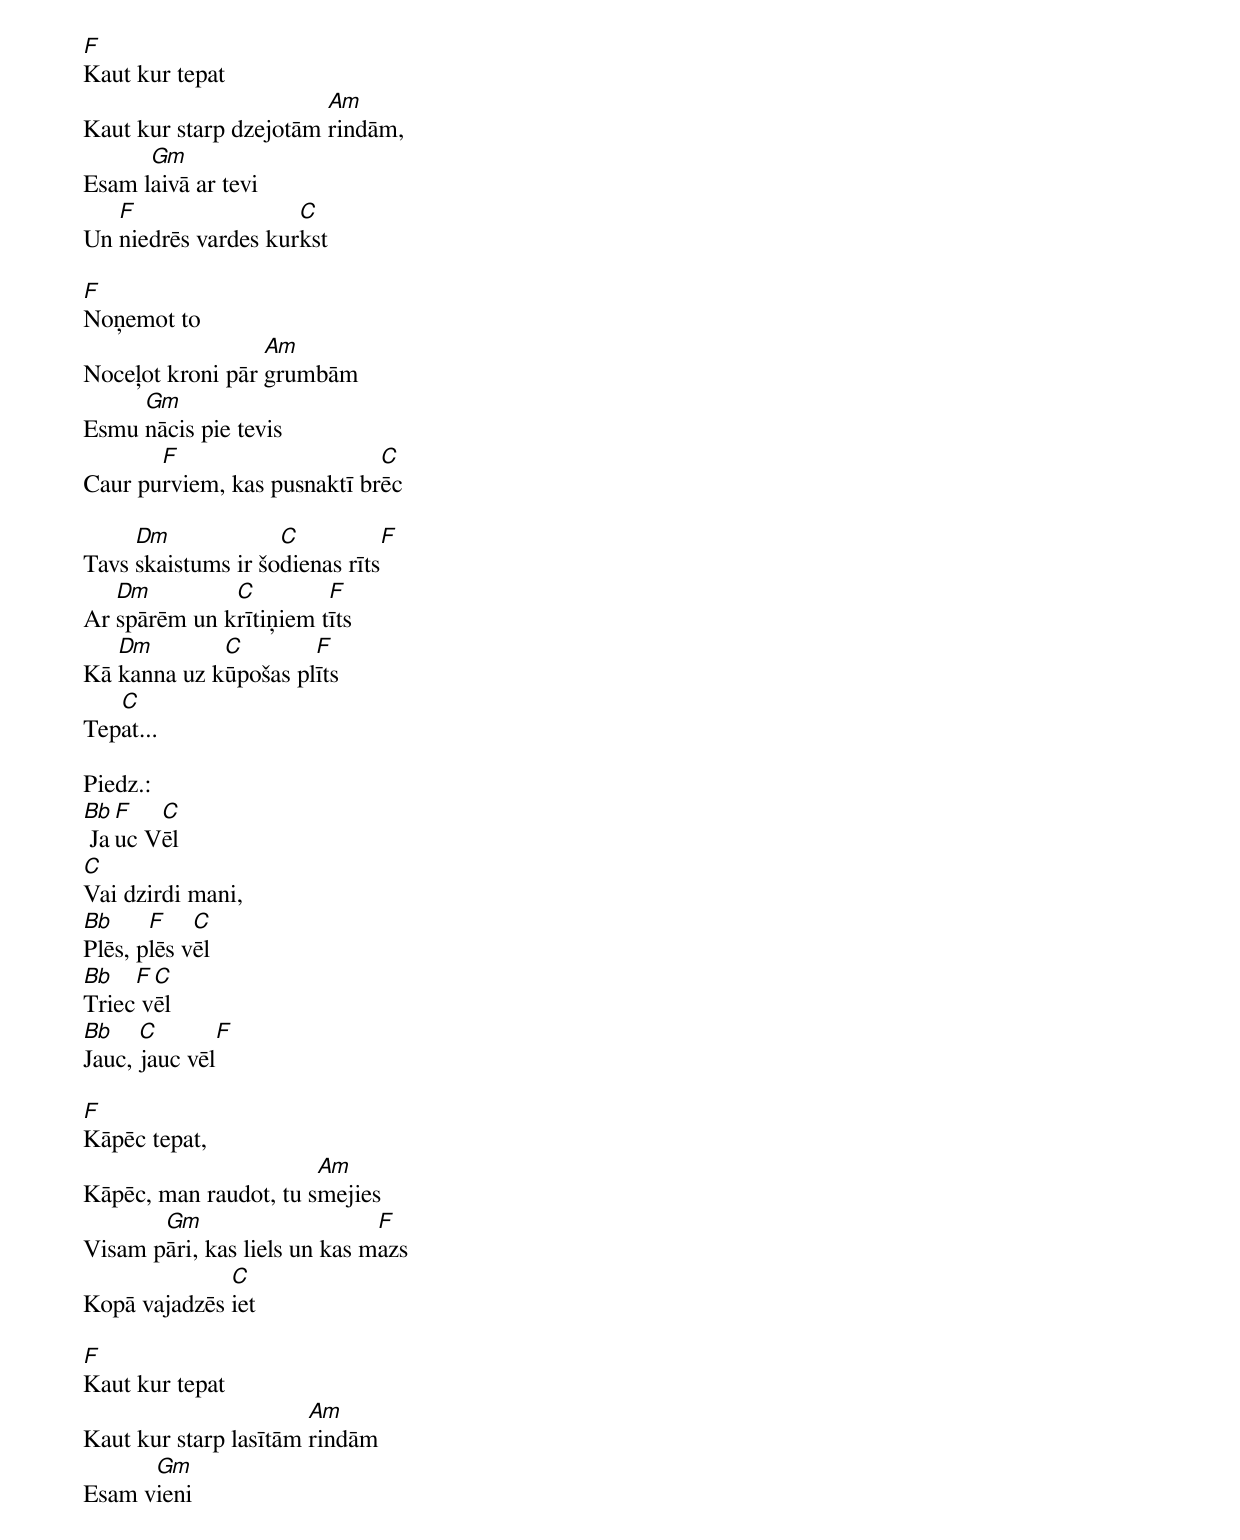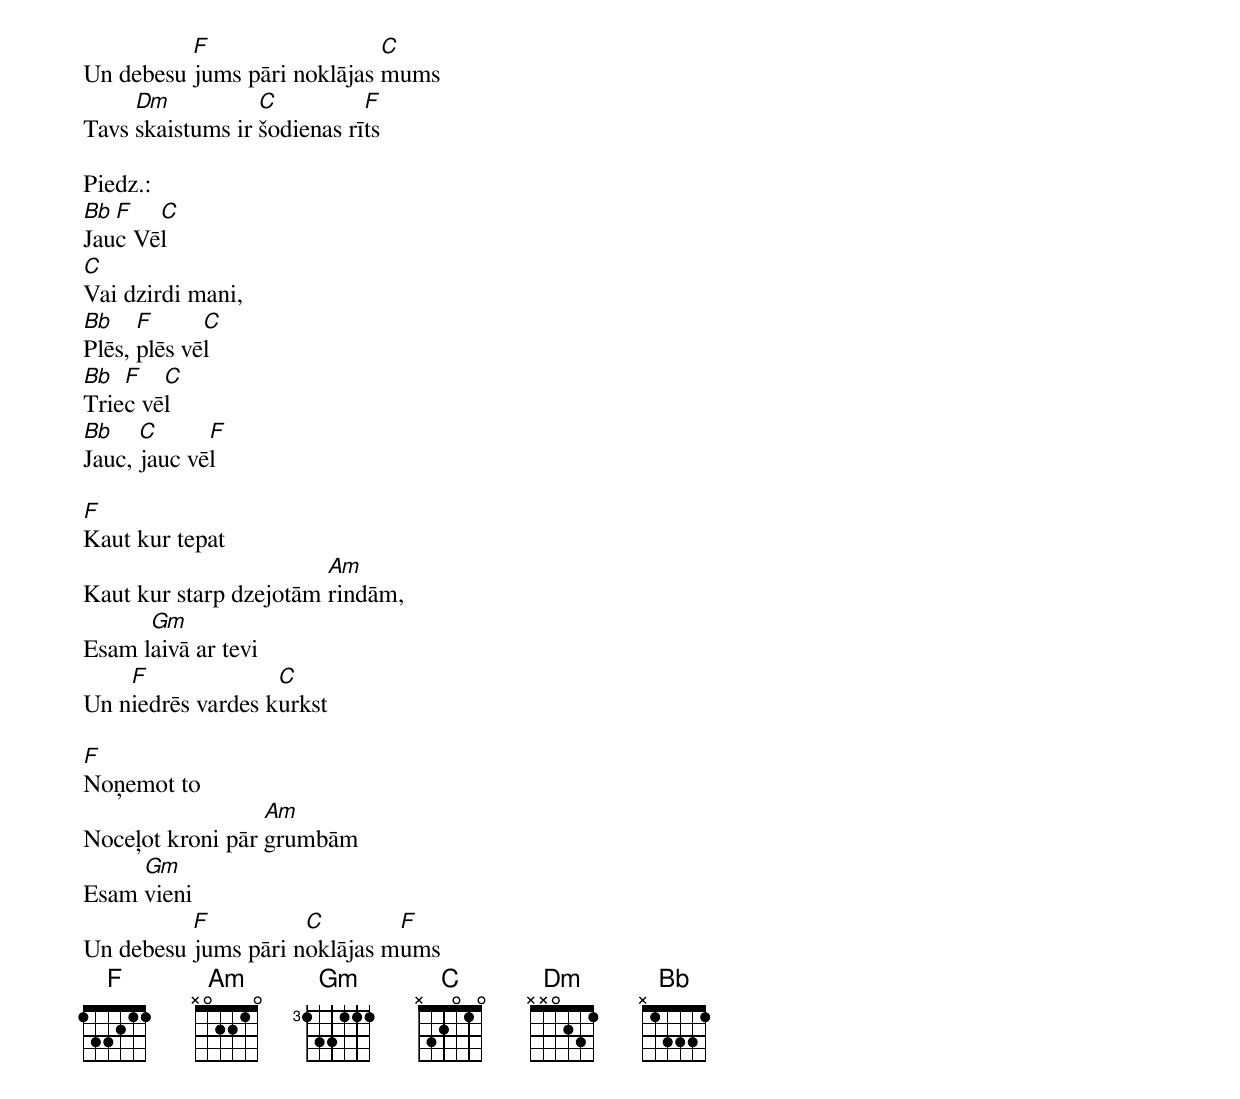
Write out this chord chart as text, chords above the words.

F
Kaut kur tepat
                        Am
Kaut kur starp dzejotām rindām,
      Gm
Esam laivā ar tevi
   F                 C
Un niedrēs vardes kurkst

F
Noņemot to
                  Am
Noceļot kroni pār grumbām
     Gm
Esmu nācis pie tevis
       F                     C
Caur purviem, kas pusnaktī brēc

     Dm             C          F
Tavs skaistums ir šodienas rīts
   Dm         C         F
Ar spārēm un krītiņiem tīts
   Dm        C        F
Kā kanna uz kūpošas plīts
   C
Tepat...

Piedz.:
Bb F   C
 Jauc Vēl
C
Vai dzirdi mani,
Bb     F    C
Plēs, plēs vēl
Bb   F C
Triec vēl
Bb    C        F
Jauc, jauc vēl

F
Kāpēc tepat,
                       Am
Kāpēc, man raudot, tu smejies
       Gm                     F
Visam pāri, kas liels un kas mazs
              C
Kopā vajadzēs iet

F
Kaut kur tepat
                       Am
Kaut kur starp lasītām rindām
      Gm
Esam vieni
          F                  C
Un debesu jums pāri noklājas mums
     Dm           C          F
Tavs skaistums ir šodienas rīts

Piedz.:
Bb F   C
Jauc Vēl
C
Vai dzirdi mani,
Bb    F      C
Plēs, plēs vēl
Bb  F   C
Triec vēl
Bb    C      F
Jauc, jauc vēl

F
Kaut kur tepat
                        Am
Kaut kur starp dzejotām rindām,
      Gm
Esam laivā ar tevi
    F              C
Un niedrēs vardes kurkst

F
Noņemot to
                  Am
Noceļot kroni pār grumbām
     Gm
Esam vieni
          F          C        F
Un debesu jums pāri noklājas mums
